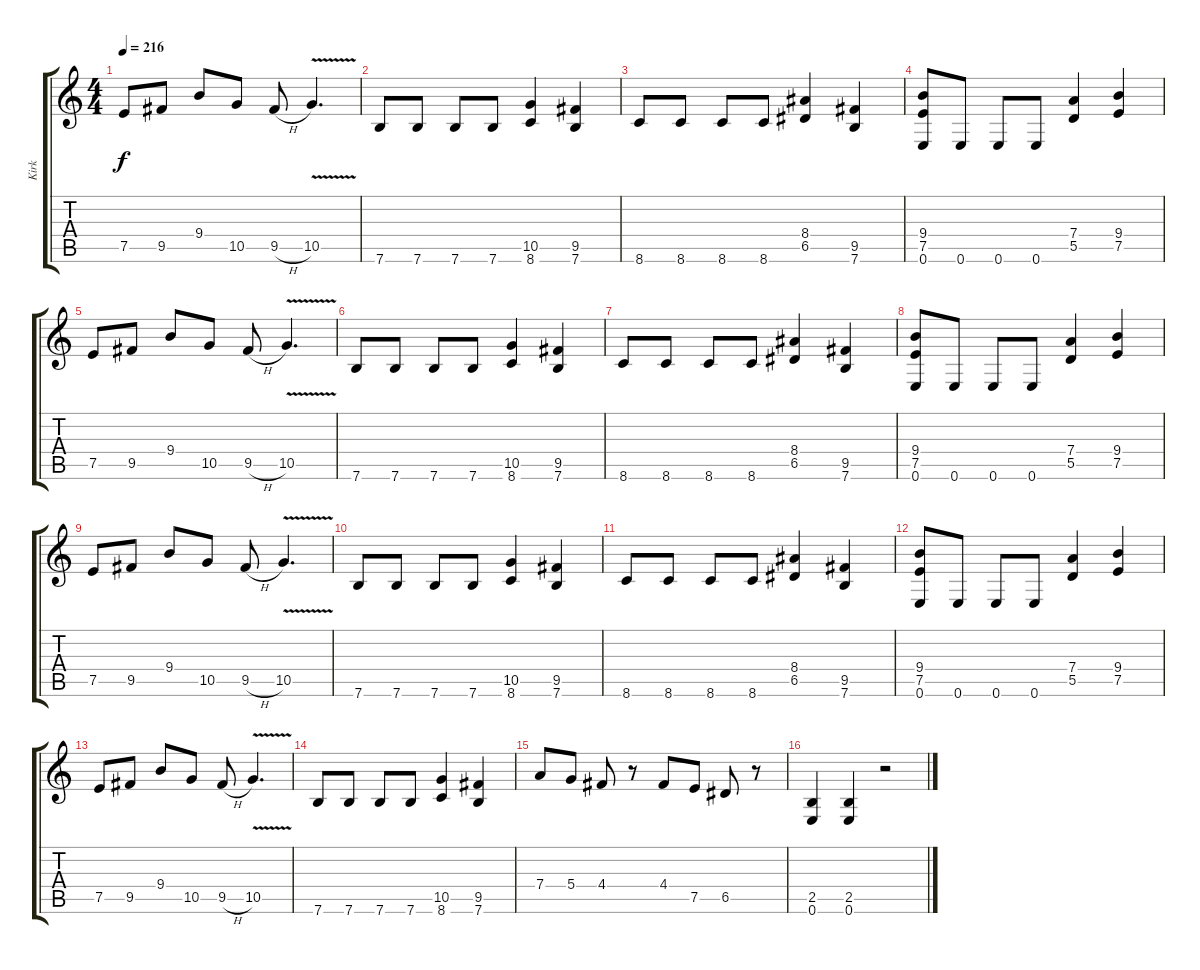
\track ("Kirk" "Kirk") {instrument distortionguitar}
\staff {score tabs}
\tuning (E4 B3 G3 D3 A2 E2) {hide}
\ts (4 4)
\tempo 216
\clef g2
\ks c
7.5.8{dy f} 9.5.8 9.4.8 10.5.8 9.5{h}.8 10.5{v}.4{d} |
7.6.8 7.6.8 7.6.8 7.6.8 (10.5 8.6).4 (9.5 7.6).4 |
8.6.8 8.6.8 8.6.8 8.6.8 (8.4 6.5).4 (9.5 7.6).4 |
(9.4 7.5 0.6).8 0.6.8 0.6.8 0.6.8 (7.4 5.5).4 (9.4 7.5).4 |
7.5.8 9.5.8 9.4.8 10.5.8 9.5{h}.8 10.5{v}.4{d} |
7.6.8 7.6.8 7.6.8 7.6.8 (10.5 8.6).4 (9.5 7.6).4 |
8.6.8 8.6.8 8.6.8 8.6.8 (8.4 6.5).4 (9.5 7.6).4 |
(9.4 7.5 0.6).8 0.6.8 0.6.8 0.6.8 (7.4 5.5).4 (9.4 7.5).4 |
7.5.8 9.5.8 9.4.8 10.5.8 9.5{h}.8 10.5{v}.4{d} |
7.6.8 7.6.8 7.6.8 7.6.8 (10.5 8.6).4 (9.5 7.6).4 |
8.6.8 8.6.8 8.6.8 8.6.8 (8.4 6.5).4 (9.5 7.6).4 |
(9.4 7.5 0.6).8 0.6.8 0.6.8 0.6.8 (7.4 5.5).4 (9.4 7.5).4 |
7.5.8 9.5.8 9.4.8 10.5.8 9.5{h}.8 10.5{v}.4{d} |
7.6.8 7.6.8 7.6.8 7.6.8 (10.5 8.6).4 (9.5 7.6).4 |
7.4.8 5.4.8 4.4.8 r.8 4.4.8 7.5.8 6.5.8 r.8 |
(2.5 0.6).4 (2.5 0.6).4 r.2
